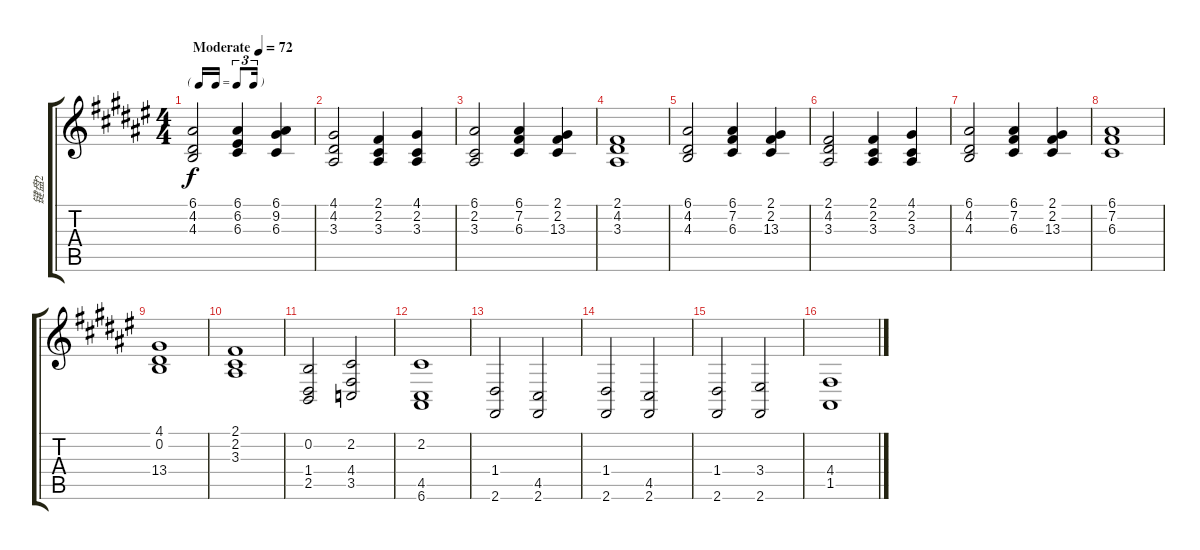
\track ("键盘2" "键盘2") {instrument acousticgrandpiano}
\staff {score tabs}
\tuning (E4 B3 G3 D3 A2 E2) {hide}
\ts (4 4)
\tf triplet16th
\tempo (72 "Moderate")
\clef g2
\ks f#
(6.1 4.2 4.3).2{dy f instrument acousticgrandpiano} (6.1 6.2 6.3).4 (6.1 9.2 6.3).4 |
(4.1 4.2 3.3).2 (2.1 2.2 3.3).4 (4.1 2.2 3.3).4 |
(6.1 2.2 3.3).2 (6.1 7.2 6.3).4 (2.1 2.2 13.3).4 |
(2.1 4.2 3.3).1 |
(6.1 4.2 4.3).2 (6.1 7.2 6.3).4 (2.1 2.2 13.3).4 |
(2.1 4.2 3.3).2 (2.1 2.2 3.3).4 (4.1 2.2 3.3).4 |
(6.1 4.2 4.3).2 (6.1 7.2 6.3).4 (2.1 2.2 13.3).4 |
(6.1 7.2 6.3).1 |
(4.1 0.2 13.4).1 |
(2.1 2.2 3.3).1 |
(0.2 1.4 2.5).2 (2.2 4.4 3.5).2 |
(2.2 4.5 6.6).1 |
(1.4 2.6).2 (4.5 2.6).2 |
(1.4 2.6).2 (4.5 2.6).2 |
(1.4 2.6).2 (3.4 2.6).2 |
(4.4 1.5).1
